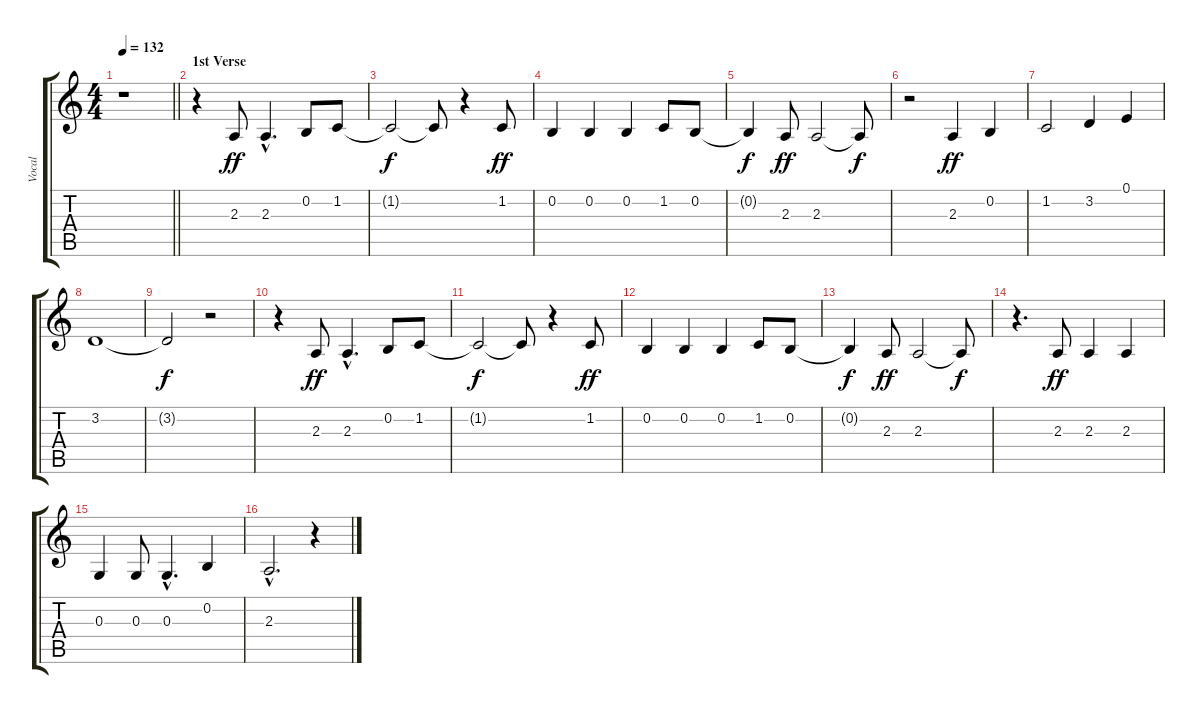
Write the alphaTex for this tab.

\track ("Vocal" "Vocal") {instrument englishhorn}
\staff {score tabs}
\tuning (E4 B3 G3 D3 A2 E2) {hide}
\ts (4 4)
\tempo 132
\clef g2
\barLineRight lightlight
\ks c
r.1{dy ff} |
\section ("" "1st Verse")
r.4 2.3.8 2.3{hac}.4{d} 0.2.8 1.2.8 |
1.2{t}.2{dy f} 1.2{t}.8 r.4 1.2.8{dy ff} |
0.2.4 0.2.4 0.2.4 1.2.8 0.2.8 |
0.2{t}.4{dy f} 2.3.8{dy ff} 2.3.2 2.3{t}.8{dy f} |
r.2 2.3.4{dy ff} 0.2.4 |
1.2.2 3.2.4 0.1.4 |
3.2.1 |
3.2{t}.2{dy f} r.2 |
r.4 2.3.8{dy ff} 2.3{hac}.4{d} 0.2.8 1.2.8 |
1.2{t}.2{dy f} 1.2{t}.8 r.4 1.2.8{dy ff} |
0.2.4 0.2.4 0.2.4 1.2.8 0.2.8 |
0.2{t}.4{dy f} 2.3.8{dy ff} 2.3.2 2.3{t}.8{dy f} |
r.4{d} 2.3.8{dy ff} 2.3.4 2.3.4 |
0.3.4 0.3.8 0.3{hac}.4{d} 0.2.4 |
2.3{hac}.2{d} r.4
